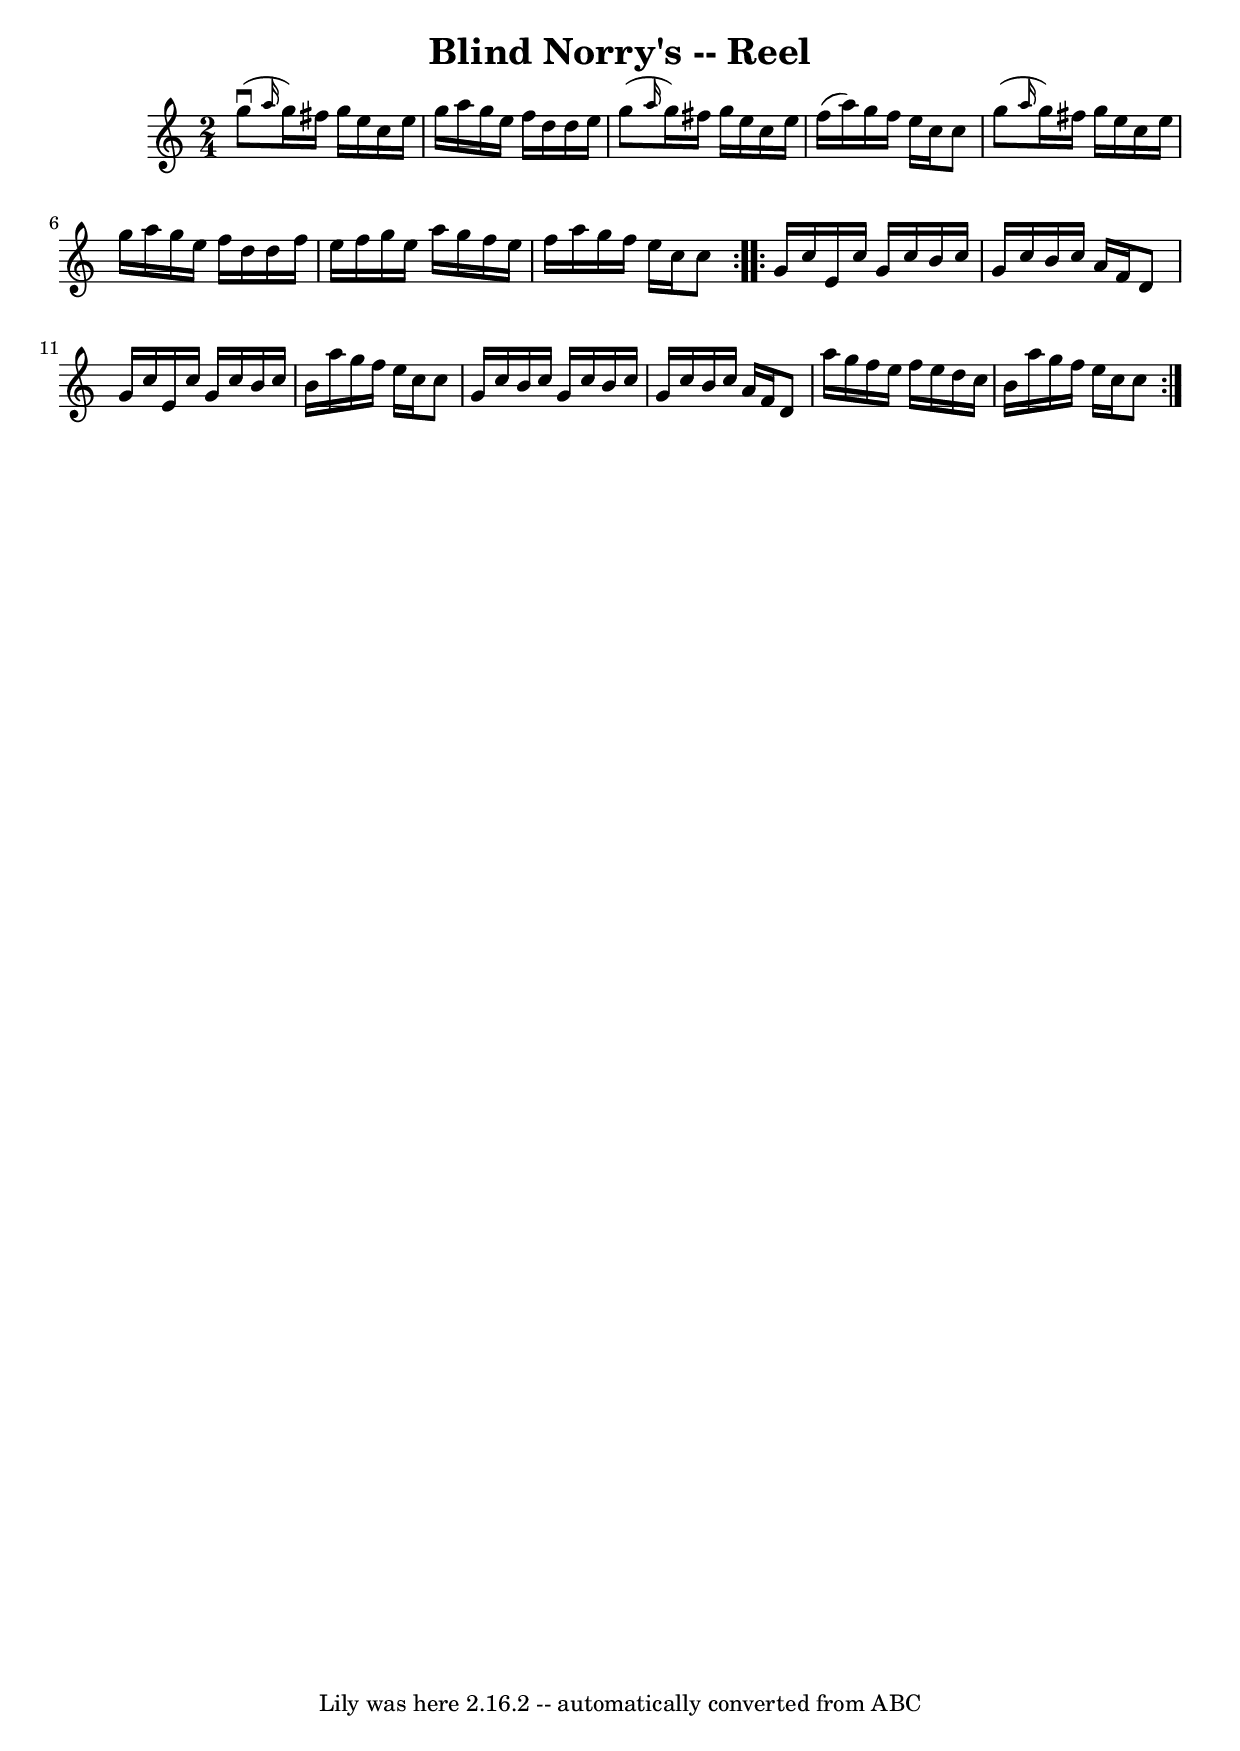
\version "2.7.40"
\include "Mammoth.ily"
\header {
	%% book = "Ryan's Mammoth Collection"
	crossRefNumber = "1"
	footnotes = ""
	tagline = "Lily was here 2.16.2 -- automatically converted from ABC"
	title = "Blind Norry's -- Reel"
}
voicedefault =  {


\repeat volta 2 {
\time 2/4 
\key c \major g''8^\downbow(\grace { a''16  } g''16)   
fis''16 g''16 e''16 c''16 e''16  |
 g''16 a''16 g''16 
 e''16 f''16 d''16 d''16 e''16  |
 g''8 (\grace {    
a''16  } g''16) fis''16 g''16 e''16 c''16 e''16  |
   
f''16 (a''16) g''16 f''16 e''16 c''16 c''8  |
     
g''8 (\grace { a''16  } g''16) fis''16 g''16 e''16 c''16    
e''16  |
 g''16 a''16 g''16 e''16 f''16 d''16 d''16   
 f''16  |
 e''16 f''16 g''16 e''16 a''16 g''16 f''16  
 e''16  |
 f''16 a''16 g''16 f''16 e''16 c''16 c''8  
  } \repeat volta 2 { g'16 c''16 e'16 c''16 g'16 c''16    
b'16 c''16  |
 g'16 c''16 b'16 c''16 a'16 f'16 d'8 
 |
 g'16 c''16 e'16 c''16 g'16 c''16 b'16 c''16  
|
 b'16 a''16 g''16 f''16 e''16 c''16 c''8  |
  
 g'16 c''16 b'16 c''16 g'16 c''16 b'16 c''16  |
   
g'16 c''16 b'16 c''16 a'16 f'16 d'8  |
 a''16    
g''16 f''16 e''16 f''16 e''16 d''16 c''16  |
 b'16    
a''16 g''16 f''16 e''16 c''16 c''8  }   
}

\score{
    <<

	\context Staff="default"
	{
	    \voicedefault 
	}

    >>
	\layout {
	}
	\midi {}
}
